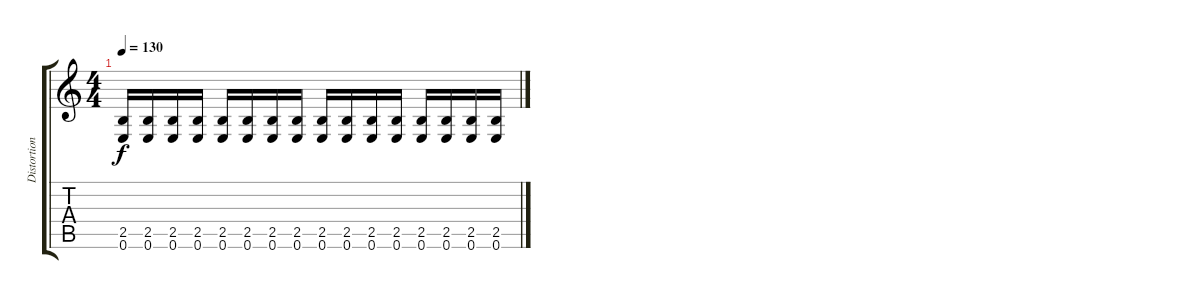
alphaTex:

\track ("Distortion Rythm Guitar" "Distortion") {instrument distortionguitar}
\staff {score tabs}
\tuning (E4 B3 G3 D3 A2 E2) {hide}
\ts (4 4)
\tempo 130
\clef g2
\ks c
(2.5 0.6).16{dy f volume 3} (2.5 0.6).16 (2.5 0.6).16 (2.5 0.6).16 (2.5 0.6).16{volume 2} (2.5 0.6).16 (2.5 0.6).16 (2.5 0.6).16 (2.5 0.6).16{volume 1} (2.5 0.6).16 (2.5 0.6).16 (2.5 0.6).16 (2.5 0.6).16{volume 0} (2.5 0.6).16 (2.5 0.6).16 (2.5 0.6).16
